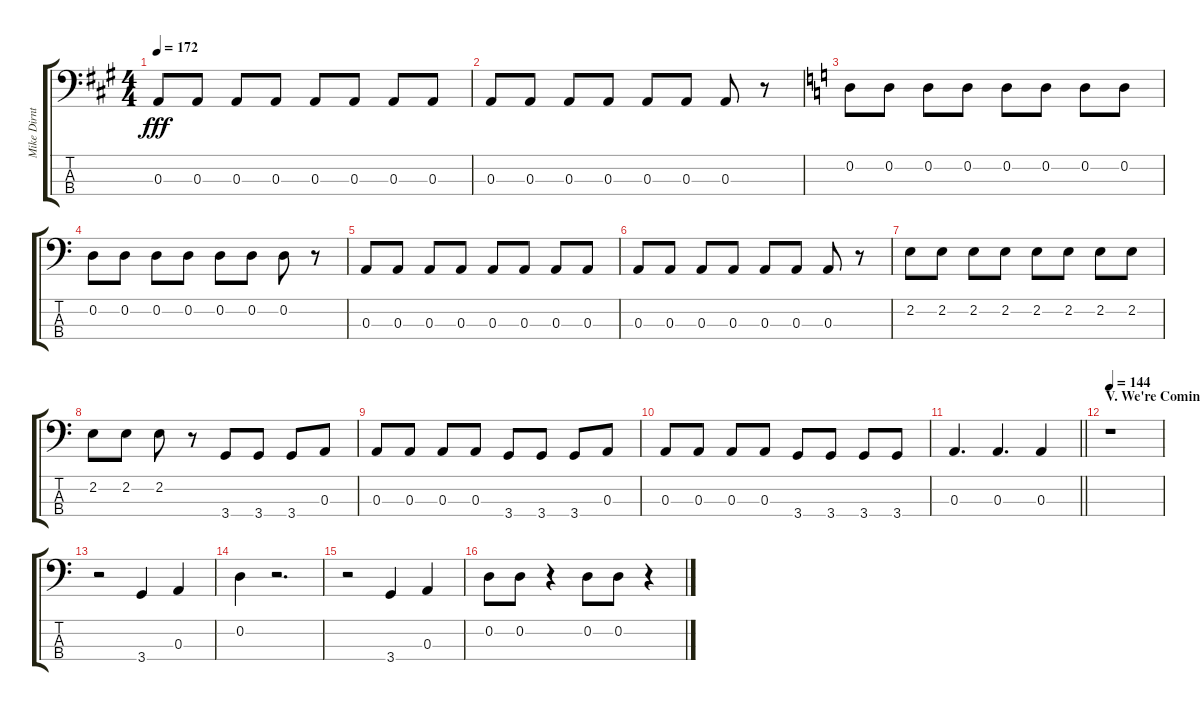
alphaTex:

\track ("Mike Dirnt" "Mike Dirnt") {instrument electricbasspick}
\staff {score tabs}
\tuning (G2 D2 A1 E1) {hide}
\ts (4 4)
\tempo 172
\clef f4
\ks a
0.3.8{dy fff} 0.3.8 0.3.8 0.3.8 0.3.8 0.3.8 0.3.8 0.3.8 |
0.3.8 0.3.8 0.3.8 0.3.8 0.3.8 0.3.8 0.3.8 r.8 |
\ks c
0.2.8 0.2.8 0.2.8 0.2.8 0.2.8 0.2.8 0.2.8 0.2.8 |
0.2.8 0.2.8 0.2.8 0.2.8 0.2.8 0.2.8 0.2.8 r.8 |
0.3.8 0.3.8 0.3.8 0.3.8 0.3.8 0.3.8 0.3.8 0.3.8 |
0.3.8 0.3.8 0.3.8 0.3.8 0.3.8 0.3.8 0.3.8 r.8 |
2.2.8 2.2.8 2.2.8 2.2.8 2.2.8 2.2.8 2.2.8 2.2.8 |
2.2.8 2.2.8 2.2.8 r.8 3.4.8 3.4.8 3.4.8 0.3.8 |
0.3.8 0.3.8 0.3.8 0.3.8 3.4.8 3.4.8 3.4.8 0.3.8 |
0.3.8 0.3.8 0.3.8 0.3.8 3.4.8 3.4.8 3.4.8 3.4.8 |
\barLineRight lightlight
0.3.4{d} 0.3.4{d} 0.3.4 |
\section ("" "V. We're Coming Home Again")
\tempo 144
r.1 |
r.2 3.4.4 0.3.4 |
0.2.4 r.2{d} |
r.2 3.4.4 0.3.4 |
0.2.8 0.2.8 r.4 0.2.8 0.2.8 r.4
